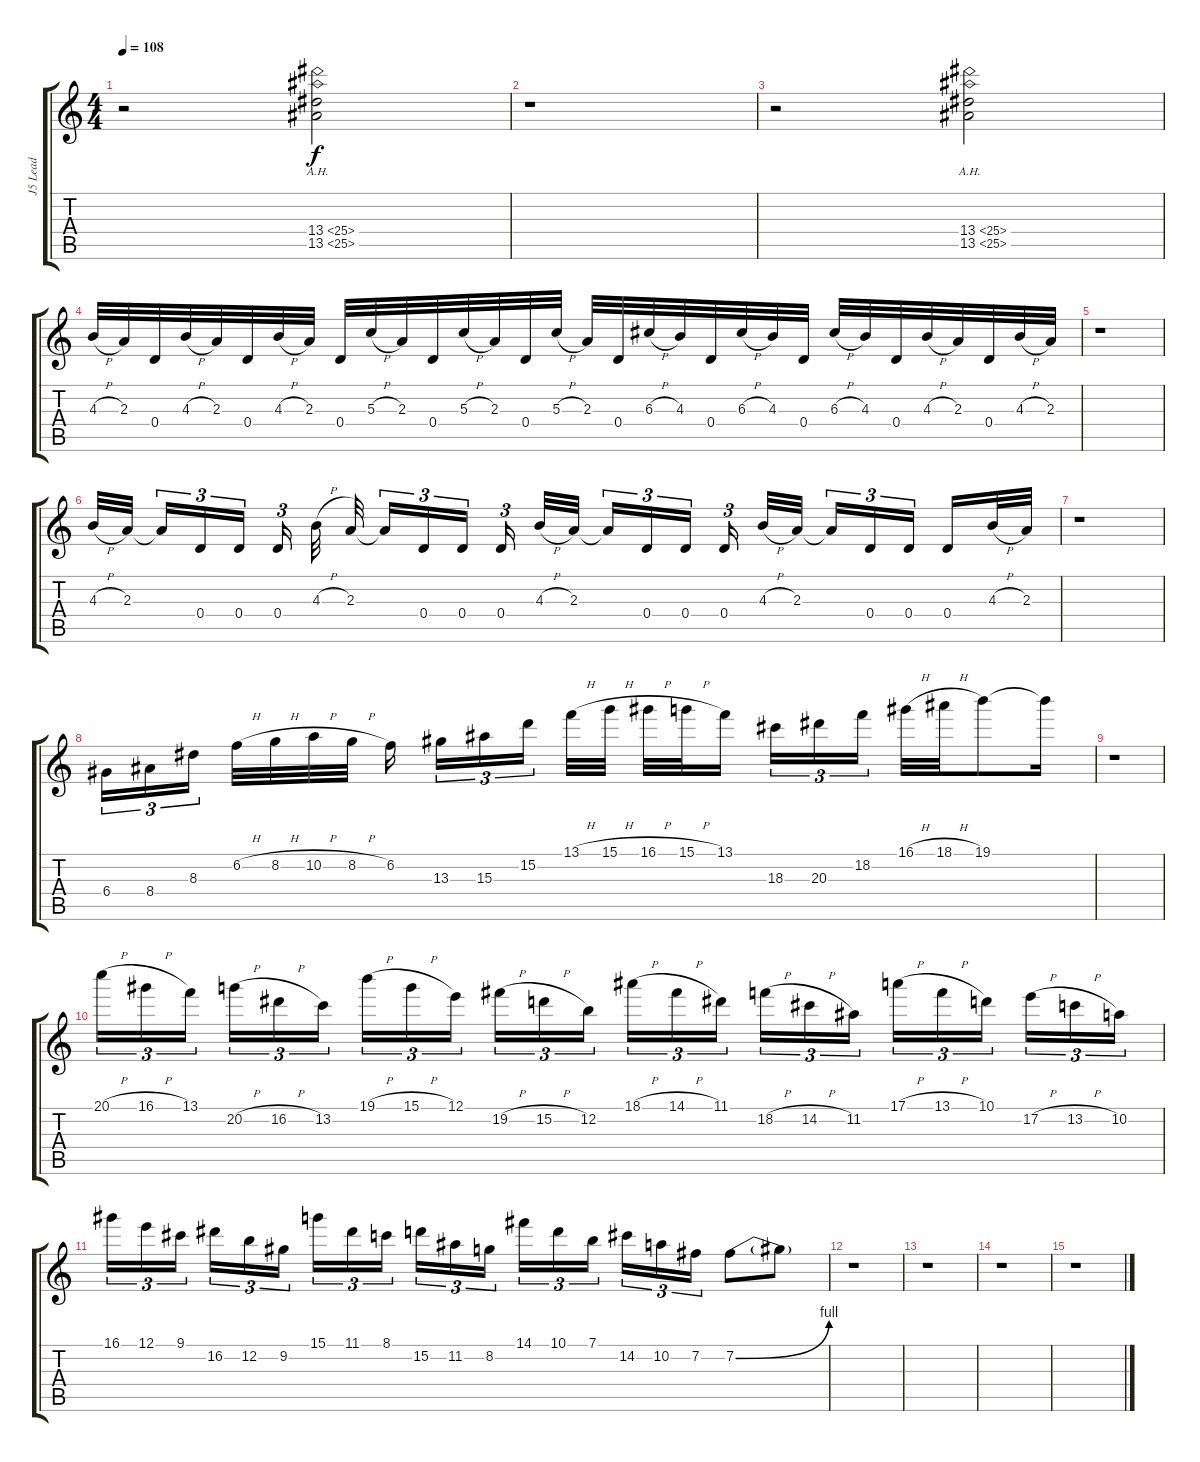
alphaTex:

\track ("J5 Lead" "J5 Lead") {instrument overdrivenguitar}
\staff {score tabs}
\tuning (E4 B3 G3 D3 A2 E2) {hide}
\ts (4 4)
\tempo 108
\clef g2
\ks c
r.2{dy f volume 2} (13.4{ah 12} 13.5{ah 12}).2{volume 14} |
r.1 |
r.2{volume 2} (13.4{ah 12} 13.5{ah 12}).2{volume 14} |
4.3{h}.32 2.3.32 0.4.32 4.3{h}.32 2.3.32 0.4.32 4.3{h}.32 2.3.32 0.4.32 5.3{h}.32 2.3.32 0.4.32 5.3{h}.32 2.3.32 0.4.32 5.3{h}.32 2.3.32 0.4.32 6.3{h}.32 4.3.32 0.4.32 6.3{h}.32 4.3.32 0.4.32 6.3{h}.32 4.3.32 0.4.32 4.3{h}.32 2.3.32 0.4.32 4.3{h}.32 2.3.32 |
r.1 |
4.3{h}.32 2.3.32 2.3{t}.16{tu (3 2)} 0.4.16{tu (3 2)} 0.4.16{tu (3 2)} 0.4.16{tu (3 2)} 4.3{h}.32 2.3.32 2.3{t}.16{tu (3 2)} 0.4.16{tu (3 2)} 0.4.16{tu (3 2)} 0.4.16{tu (3 2)} 4.3{h}.32 2.3.32 2.3{t}.16{tu (3 2)} 0.4.16{tu (3 2)} 0.4.16{tu (3 2)} 0.4.16{tu (3 2)} 4.3{h}.32 2.3.32 2.3{t}.16{tu (3 2)} 0.4.16{tu (3 2)} 0.4.16{tu (3 2)} 0.4.16 4.3{h}.32 2.3.32 |
r.1 |
6.4.16{tu (3 2)} 8.4.16{tu (3 2)} 8.3.16{tu (3 2)} 6.2{h}.32 8.2{h}.32 10.2{h}.32 8.2{h}.32 6.2.16 13.3.16{tu (3 2)} 15.3.16{tu (3 2)} 15.2.16{tu (3 2)} 13.1{h}.32 15.1{h}.32 16.1{h}.32 15.1{h}.32 13.1.16 18.3.16{tu (3 2)} 20.3.16{tu (3 2)} 18.2.16{tu (3 2)} 16.1{h}.32 18.1{h}.32 19.1.8 19.1{t}.16 |
r.1 |
20.1{h}.16{tu (3 2)} 16.1{h}.16{tu (3 2)} 13.1.16{tu (3 2)} 20.2{h}.16{tu (3 2)} 16.2{h}.16{tu (3 2)} 13.2.16{tu (3 2)} 19.1{h}.16{tu (3 2)} 15.1{h}.16{tu (3 2)} 12.1.16{tu (3 2)} 19.2{h}.16{tu (3 2)} 15.2{h}.16{tu (3 2)} 12.2.16{tu (3 2)} 18.1{h}.16{tu (3 2)} 14.1{h}.16{tu (3 2)} 11.1.16{tu (3 2)} 18.2{h}.16{tu (3 2)} 14.2{h}.16{tu (3 2)} 11.2.16{tu (3 2)} 17.1{h}.16{tu (3 2)} 13.1{h}.16{tu (3 2)} 10.1.16{tu (3 2)} 17.2{h}.16{tu (3 2)} 13.2{h}.16{tu (3 2)} 10.2.16{tu (3 2)} |
16.1.16{tu (3 2)} 12.1.16{tu (3 2)} 9.1.16{tu (3 2)} 16.2.16{tu (3 2)} 12.2.16{tu (3 2)} 9.2.16{tu (3 2)} 15.1.16{tu (3 2)} 11.1.16{tu (3 2)} 8.1.16{tu (3 2)} 15.2.16{tu (3 2)} 11.2.16{tu (3 2)} 8.2.16{tu (3 2)} 14.1.16{tu (3 2)} 10.1.16{tu (3 2)} 7.1.16{tu (3 2)} 14.2.16{tu (3 2)} 10.2.16{tu (3 2)} 7.2.16{tu (3 2)} 7.2{be (bend 0 0 60 4)}.8 7.2{t}.8 |
r.1 |
r.1 |
r.1 |
r.1
